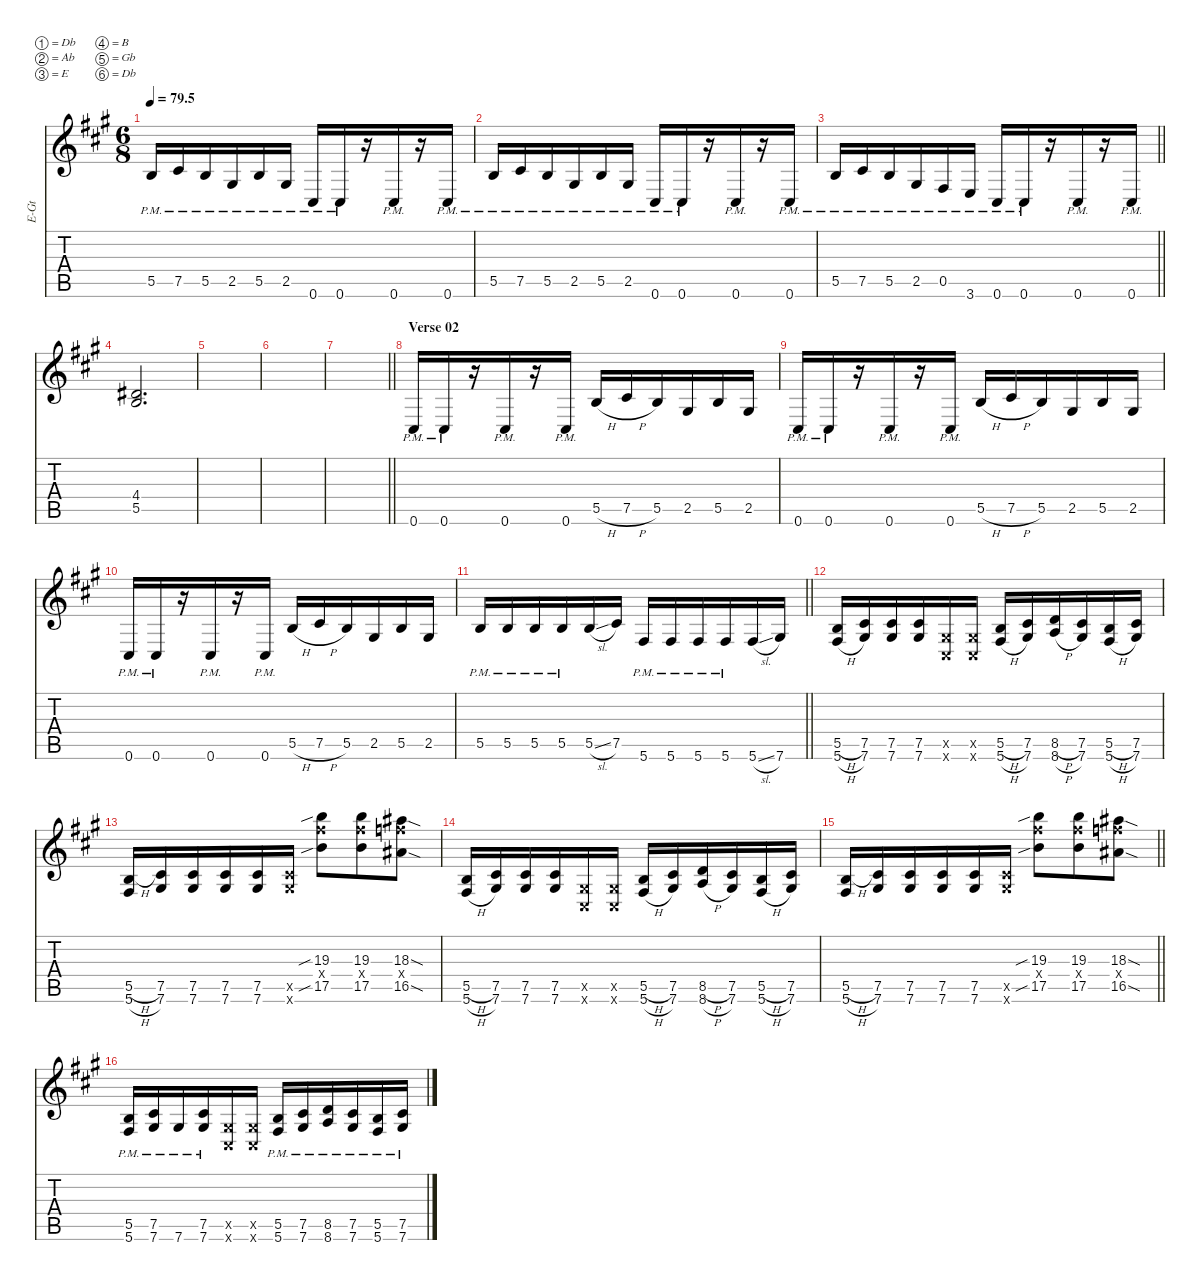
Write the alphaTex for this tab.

\defaultSystemsLayout 4
\hideDynamics
\bracketExtendMode nobrackets
\otherSystemsTrackNameOrientation horizontal
\track ("Guitar2" "E-Gt") {instrument overdrivenguitar}
\staff {score tabs}
\tuning (Db4 Ab3 E3 B2 Gb2 Db2)
\ts (6 8)
\tempo
79.5
\accidentals auto
\clef g2
\ottava regular
\simile none
\ks a
5.5{pm acc forcenatural}.16{dy f beam Up} 7.5{pm acc #}.16{beam Up} 5.5{pm acc forcenatural}.16{beam Up} 2.5{pm acc #}.16{beam Up} 5.5{pm acc forcenatural}.16{beam Up} 2.5{pm acc #}.16{beam Up} 0.6{pm acc #}.16{beam Up} 0.6{pm acc #}.16{beam Up} r.16{beam Up} 0.6{pm acc #}.16{beam Up} r.16{beam Up} 0.6{pm acc #}.16{beam Up} |
5.5{pm acc forcenatural}.16{beam Up} 7.5{pm acc #}.16{beam Up} 5.5{pm acc forcenatural}.16{beam Up} 2.5{pm acc #}.16{beam Up} 5.5{pm acc forcenatural}.16{beam Up} 2.5{pm acc #}.16{beam Up} 0.6{pm acc #}.16{beam Up} 0.6{pm acc #}.16{beam Up} r.16{beam Up} 0.6{pm acc #}.16{beam Up} r.16{beam Up} 0.6{pm acc #}.16{beam Up} |
\barLineRight lightlight
5.5{pm acc forcenatural}.16{beam Up} 7.5{pm acc #}.16{beam Up} 5.5{pm acc forcenatural}.16{beam Up} 2.5{pm acc #}.16{beam Up} 0.5{pm acc #}.16{beam Up} 3.6{pm acc forcenatural}.16{beam Up} 0.6{pm acc #}.16{beam Up} 0.6{pm acc #}.16{beam Up} r.16{beam Up} 0.6{pm acc #}.16{beam Up} r.16{beam Up} 0.6{pm acc #}.16{beam Up} |
(5.5{acc forcenatural} 4.4{acc #}).2{d beam Up} |
|
|
\barLineRight lightlight
|
\section ("" "Verse 02")
0.6{pm acc #}.16{beam Up} 0.6{pm acc #}.16{beam Up} r.16{beam Up} 0.6{pm acc #}.16{beam Up} r.16{beam Up} 0.6{pm acc #}.16{beam Up} 5.5{h acc forcenatural}.16{beam Up} 7.5{h acc #}.16{beam Up} 5.5{acc forcenatural}.16{beam Up} 2.5{acc #}.16{beam Up} 5.5{acc forcenatural}.16{beam Up} 2.5{acc #}.16{beam Up} |
0.6{pm acc #}.16{beam Up} 0.6{pm acc #}.16{beam Up} r.16{beam Up} 0.6{pm acc #}.16{beam Up} r.16{beam Up} 0.6{pm acc #}.16{beam Up} 5.5{h acc forcenatural}.16{beam Up} 7.5{h acc #}.16{beam Up} 5.5{acc forcenatural}.16{beam Up} 2.5{acc #}.16{beam Up} 5.5{acc forcenatural}.16{beam Up} 2.5{acc #}.16{beam Up} |
0.6{pm acc #}.16{beam Up} 0.6{pm acc #}.16{beam Up} r.16{beam Up} 0.6{pm acc #}.16{beam Up} r.16{beam Up} 0.6{pm acc #}.16{beam Up} 5.5{h acc forcenatural}.16{beam Up} 7.5{h acc #}.16{beam Up} 5.5{acc forcenatural}.16{beam Up} 2.5{acc #}.16{beam Up} 5.5{acc forcenatural}.16{beam Up} 2.5{acc #}.16{beam Up} |
\barLineRight lightlight
5.5{pm acc forcenatural}.16{beam Up} 5.5{pm acc forcenatural}.16{beam Up} 5.5{pm acc forcenatural}.16{beam Up} 5.5{pm acc forcenatural}.16{beam Up} 5.5{sl acc forcenatural}.16{beam Up} 7.5{acc #}.16{beam Up} 5.6{pm acc #}.16{beam Up} 5.6{pm acc #}.16{beam Up} 5.6{pm acc #}.16{beam Up} 5.6{pm acc #}.16{beam Up} 5.6{sl acc #}.16{beam Up} 7.6{acc #}.16{beam Up} |
(5.5{h acc forcenatural} 5.6{h acc #}).16{beam Up} (7.5{acc #} 7.6{acc #}).16{beam Up} (7.5{acc #} 7.6{acc #}).16{beam Up} (7.5{acc #} 7.6{acc #}).16{beam Up} (0.6{x acc #} 2.5{x acc #}).16{beam Up} (0.6{x acc #} 2.5{x acc #}).16{beam Up} (5.5{h acc forcenatural} 5.6{h acc #}).16{beam Up} (7.5{acc #} 7.6{acc #}).16{beam Up} (8.5{h acc forcenatural} 8.6{h acc forcenatural}).16{beam Up} (7.5{acc #} 7.6{acc #}).16{beam Up} (5.5{h acc forcenatural} 5.6{h acc #}).16{beam Up} (7.5{acc #} 7.6{acc #}).16{beam Up} |
(5.6{h acc #} 5.5{h acc forcenatural}).16{beam Up} (7.5{acc #} 7.6{acc #}).16{beam Up} (7.5{acc #} 7.6{acc #}).16{beam Up} (7.5{acc #} 7.6{acc #}).16{beam Up} (7.5{acc #} 7.6{acc #}).16{beam Up} (7.6{x acc #} 7.5{x acc #}).16{beam Up} (17.5{sib acc forcenatural} 19.3{sib acc forcenatural} 19.4{x acc #}).8{beam Down} (17.5{acc forcenatural} 19.3{acc forcenatural} 19.4{x acc #}).8{beam Down} (16.5{sod acc #} 18.3{sod acc #} 18.4{x acc forcenatural}).8{beam Down} |
(5.5{h acc forcenatural} 5.6{h acc #}).16{beam Up} (7.5{acc #} 7.6{acc #}).16{beam Up} (7.5{acc #} 7.6{acc #}).16{beam Up} (7.5{acc #} 7.6{acc #}).16{beam Up} (0.6{x acc #} 2.5{x acc #}).16{beam Up} (0.6{x acc #} 2.5{x acc #}).16{beam Up} (5.5{h acc forcenatural} 5.6{h acc #}).16{beam Up} (7.5{acc #} 7.6{acc #}).16{beam Up} (8.5{h acc forcenatural} 8.6{h acc forcenatural}).16{beam Up} (7.5{acc #} 7.6{acc #}).16{beam Up} (5.5{h acc forcenatural} 5.6{h acc #}).16{beam Up} (7.5{acc #} 7.6{acc #}).16{beam Up} |
\barLineRight lightlight
(5.6{h acc #} 5.5{h acc forcenatural}).16{beam Up} (7.5{acc #} 7.6{acc #}).16{beam Up} (7.5{acc #} 7.6{acc #}).16{beam Up} (7.5{acc #} 7.6{acc #}).16{beam Up} (7.5{acc #} 7.6{acc #}).16{beam Up} (7.6{x acc #} 7.5{x acc #}).16{beam Up} (17.5{sib acc forcenatural} 19.3{sib acc forcenatural} 19.4{x acc #}).8{beam Down} (17.5{acc forcenatural} 19.3{acc forcenatural} 19.4{x acc #}).8{beam Down} (16.5{sod acc #} 18.3{sod acc #} 18.4{x acc forcenatural}).8{beam Down} |
(5.6{pm acc #} 5.5{pm acc forcenatural}).16{beam Up} (7.5{pm acc #} 7.6{pm acc #}).16{beam Up} 7.6{pm acc #}.16{beam Up} (7.6{pm acc #} 7.5{pm acc #}).16{beam Up} (0.6{x acc #} 2.5{x acc #}).16{beam Up} (0.6{x acc #} 2.5{x acc #}).16{beam Up} (5.6{pm acc #} 5.5{pm acc forcenatural}).16{beam Up} (7.6{pm acc #} 7.5{pm acc #}).16{beam Up} (8.5{pm acc forcenatural} 8.6{pm acc forcenatural}).16{beam Up} (7.6{pm acc #} 7.5{pm acc #}).16{beam Up} (5.6{pm acc #} 5.5{pm acc forcenatural}).16{beam Up} (7.5{pm acc #} 7.6{pm acc #}).16{beam Up}
